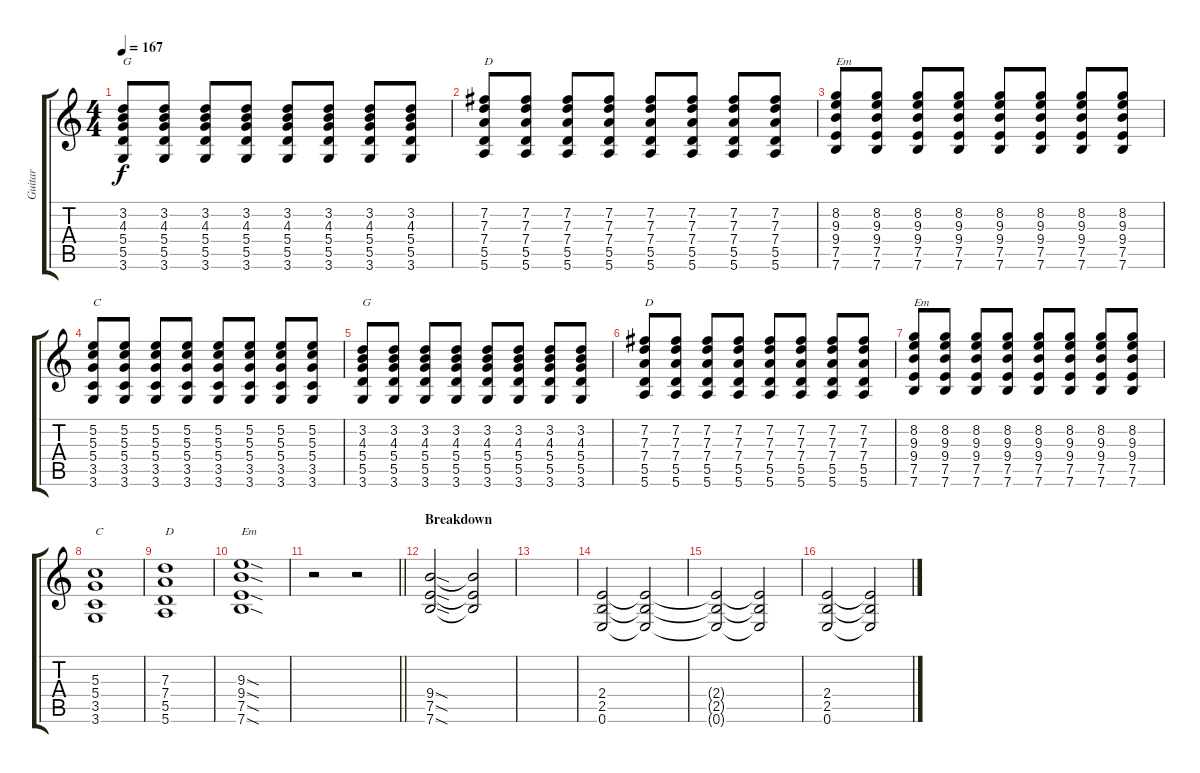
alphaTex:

\track ("Guitar" "Guitar") {instrument overdrivenguitar}
\staff {score tabs}
\tuning (E4 B3 G3 D3 A2 E2) {hide}
\ts (4 4)
\tempo 167
\clef g2
\ks c
(3.2 4.3 5.4 5.5 3.6).8{txt "G" dy f} (3.2 4.3 5.4 5.5 3.6).8 (3.2 4.3 5.4 5.5 3.6).8 (3.2 4.3 5.4 5.5 3.6).8 (3.2 4.3 5.4 5.5 3.6).8 (3.2 4.3 5.4 5.5 3.6).8 (3.2 4.3 5.4 5.5 3.6).8 (3.2 4.3 5.4 5.5 3.6).8 |
(7.2 7.3 7.4 5.5 5.6).8{txt "D"} (7.2 7.3 7.4 5.5 5.6).8 (7.2 7.3 7.4 5.5 5.6).8 (7.2 7.3 7.4 5.5 5.6).8 (7.2 7.3 7.4 5.5 5.6).8 (7.2 7.3 7.4 5.5 5.6).8 (7.2 7.3 7.4 5.5 5.6).8 (7.2 7.3 7.4 5.5 5.6).8 |
(8.2 9.3 9.4 7.5 7.6).8{txt "Em"} (8.2 9.3 9.4 7.5 7.6).8 (8.2 9.3 9.4 7.5 7.6).8 (8.2 9.3 9.4 7.5 7.6).8 (8.2 9.3 9.4 7.5 7.6).8 (8.2 9.3 9.4 7.5 7.6).8 (8.2 9.3 9.4 7.5 7.6).8 (8.2 9.3 9.4 7.5 7.6).8 |
(5.2 5.3 5.4 3.5 3.6).8{txt "C"} (5.2 5.3 5.4 3.5 3.6).8 (5.2 5.3 5.4 3.5 3.6).8 (5.2 5.3 5.4 3.5 3.6).8 (5.2 5.3 5.4 3.5 3.6).8 (5.2 5.3 5.4 3.5 3.6).8 (5.2 5.3 5.4 3.5 3.6).8 (5.2 5.3 5.4 3.5 3.6).8 |
(3.2 4.3 5.4 5.5 3.6).8{txt "G"} (3.2 4.3 5.4 5.5 3.6).8 (3.2 4.3 5.4 5.5 3.6).8 (3.2 4.3 5.4 5.5 3.6).8 (3.2 4.3 5.4 5.5 3.6).8 (3.2 4.3 5.4 5.5 3.6).8 (3.2 4.3 5.4 5.5 3.6).8 (3.2 4.3 5.4 5.5 3.6).8 |
(7.2 7.3 7.4 5.5 5.6).8{txt "D"} (7.2 7.3 7.4 5.5 5.6).8 (7.2 7.3 7.4 5.5 5.6).8 (7.2 7.3 7.4 5.5 5.6).8 (7.2 7.3 7.4 5.5 5.6).8 (7.2 7.3 7.4 5.5 5.6).8 (7.2 7.3 7.4 5.5 5.6).8 (7.2 7.3 7.4 5.5 5.6).8 |
(8.2 9.3 9.4 7.5 7.6).8{txt "Em"} (8.2 9.3 9.4 7.5 7.6).8 (8.2 9.3 9.4 7.5 7.6).8 (8.2 9.3 9.4 7.5 7.6).8 (8.2 9.3 9.4 7.5 7.6).8 (8.2 9.3 9.4 7.5 7.6).8 (8.2 9.3 9.4 7.5 7.6).8 (8.2 9.3 9.4 7.5 7.6).8 |
(5.3 5.4 3.5 3.6).1{txt "C"} |
(7.3 7.4 5.5 5.6).1{txt "D"} |
(9.3{sod} 9.4{sod} 7.5{sod} 7.6{sod}).1{txt "Em"} |
\barLineRight lightlight
r.2 r.2 |
\section ("" "Breakdown")
(9.4{sod} 7.5{sod} 7.6{sod}).2 (9.4{t} 7.5{t} 7.6{t}).2 |
|
(2.4 2.5 0.6).2 (2.4{t} 2.5{t} 0.6{t}).2 |
(2.4{t} 2.5{t} 0.6{t}).2 (2.4{t} 2.5{t} 0.6{t}).2 |
(2.4 2.5 0.6).2 (2.4{t} 2.5{t} 0.6{t}).2
